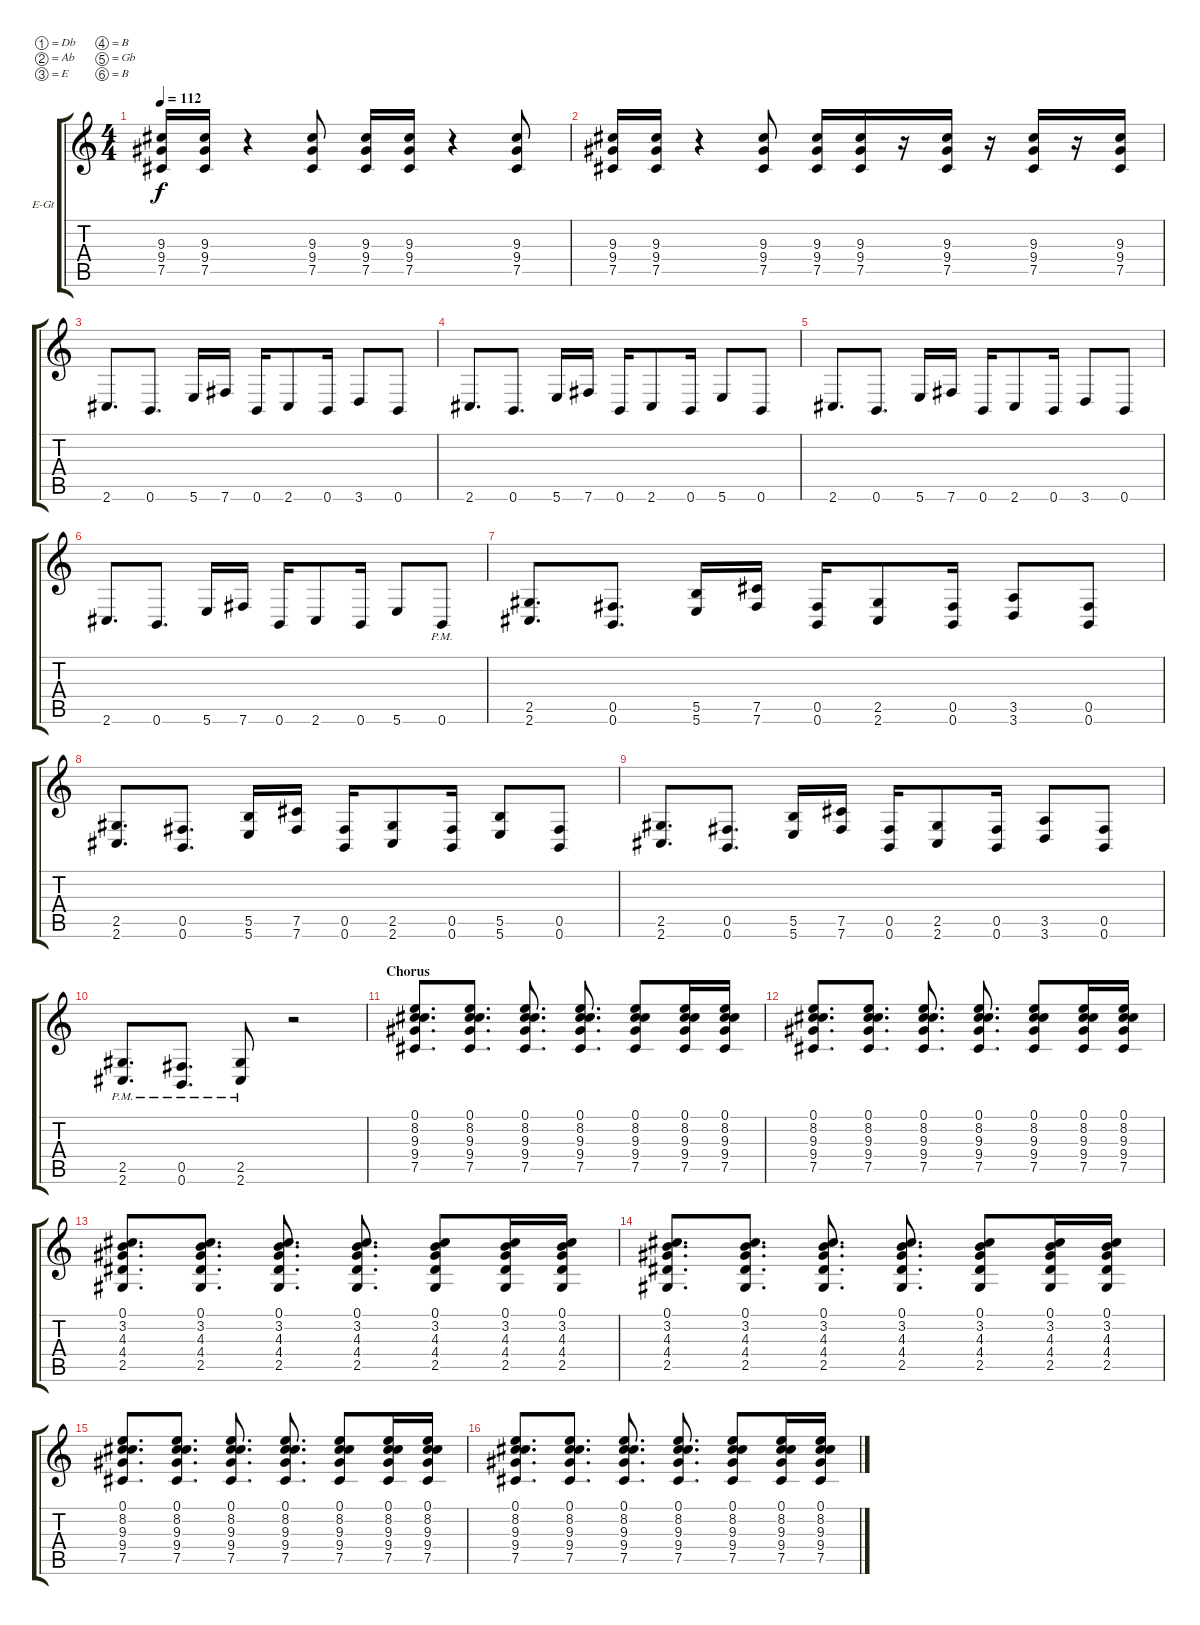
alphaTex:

\defaultSystemsLayout 4
\bracketExtendMode groupsimilarinstruments
\firstSystemTrackNameOrientation horizontal
\otherSystemsTrackNameOrientation horizontal
\track ("Рубен" "E-Gt") {instrument overdrivenguitar}
\staff {score tabs}
\tuning (Db4 Ab3 E3 B2 Gb2 B1)
\ts (4 4)
\tempo 112
\clef g2
\ks c
(7.5 9.4 9.3).16{dy f} (7.5 9.4 9.3).16 r.4 (7.5 9.4 9.3).8 (7.5 9.4 9.3).16 (7.5 9.4 9.3).16 r.4 (7.5 9.4 9.3).8 |
(7.5 9.4 9.3).16 (7.5 9.4 9.3).16 r.4 (7.5 9.4 9.3).8 (7.5 9.4 9.3).16 (7.5 9.4 9.3).16 r.16 (7.5 9.4 9.3).16 r.16 (7.5 9.4 9.3).16 r.16 (9.3 9.4 7.5).16 |
2.6.8{d} 0.6.8{d} 5.6.16 7.6.16 0.6.16 2.6.8 0.6.16 3.6.8 0.6.8 |
2.6.8{d} 0.6.8{d} 5.6.16 7.6.16 0.6.16 2.6.8 0.6.16 5.6.8 0.6.8 |
2.6.8{d} 0.6.8{d} 5.6.16 7.6.16 0.6.16 2.6.8 0.6.16 3.6.8 0.6.8 |
2.6.8{d} 0.6.8{d} 5.6.16 7.6.16 0.6.16 2.6.8 0.6.16 5.6.8 0.6{pm}.8 |
(2.6 2.5).8{d} (0.6 0.5).8{d} (5.6 5.5).16 (7.6 7.5).16 (0.6 0.5).16 (2.6 2.5).8 (0.6 0.5).16 (3.6 3.5).8 (0.6 0.5).8 |
(2.6 2.5).8{d} (0.6 0.5).8{d} (5.6 5.5).16 (7.6 7.5).16 (0.6 0.5).16 (2.6 2.5).8 (0.6 0.5).16 (5.6 5.5).8 (0.6 0.5).8 |
(2.6 2.5).8{d} (0.6 0.5).8{d} (5.6 5.5).16 (7.6 7.5).16 (0.6 0.5).16 (2.6 2.5).8 (0.6 0.5).16 (3.6 3.5).8 (0.6 0.5).8 |
(2.6{pm} 2.5{pm}).8{d} (0.6{pm} 0.5{pm}).8{d} (2.6{pm} 2.5{pm}).8 r.2 |
\section ("" "Chorus")
(7.5 9.4 9.3 8.2 0.1).8{d} (7.5 9.4 9.3 8.2 0.1).8{d} (7.5 9.4 9.3 8.2 0.1).8{d} (7.5 9.4 9.3 8.2 0.1).8{d} (7.5 9.4 9.3 8.2 0.1).8 (7.5 9.4 9.3 8.2 0.1).16 (7.5 9.4 9.3 8.2 0.1).16 |
(7.5 9.4 9.3 8.2 0.1).8{d} (7.5 9.4 9.3 8.2 0.1).8{d} (7.5 9.4 9.3 8.2 0.1).8{d} (7.5 9.4 9.3 8.2 0.1).8{d} (7.5 9.4 9.3 8.2 0.1).8 (7.5 9.4 9.3 8.2 0.1).16 (7.5 9.4 9.3 8.2 0.1).16 |
(2.5 4.4 4.3 3.2 0.1).8{d} (2.5 4.4 4.3 3.2 0.1).8{d} (2.5 4.4 4.3 3.2 0.1).8{d} (2.5 4.4 4.3 3.2 0.1).8{d} (2.5 4.4 4.3 3.2 0.1).8 (2.5 4.4 4.3 3.2 0.1).16 (2.5 4.4 4.3 3.2 0.1).16 |
(2.5 4.4 4.3 3.2 0.1).8{d} (2.5 4.4 4.3 3.2 0.1).8{d} (2.5 4.4 4.3 3.2 0.1).8{d} (2.5 4.4 4.3 3.2 0.1).8{d} (2.5 4.4 4.3 3.2 0.1).8 (2.5 4.4 4.3 3.2 0.1).16 (2.5 4.4 4.3 3.2 0.1).16 |
(7.5 9.4 9.3 8.2 0.1).8{d} (7.5 9.4 9.3 8.2 0.1).8{d} (7.5 9.4 9.3 8.2 0.1).8{d} (7.5 9.4 9.3 8.2 0.1).8{d} (7.5 9.4 9.3 8.2 0.1).8 (7.5 9.4 9.3 8.2 0.1).16 (7.5 9.4 9.3 8.2 0.1).16 |
(7.5 9.4 9.3 8.2 0.1).8{d} (7.5 9.4 9.3 8.2 0.1).8{d} (7.5 9.4 9.3 8.2 0.1).8{d} (7.5 9.4 9.3 8.2 0.1).8{d} (7.5 9.4 9.3 8.2 0.1).8 (7.5 9.4 9.3 8.2 0.1).16 (7.5 9.4 9.3 8.2 0.1).16
